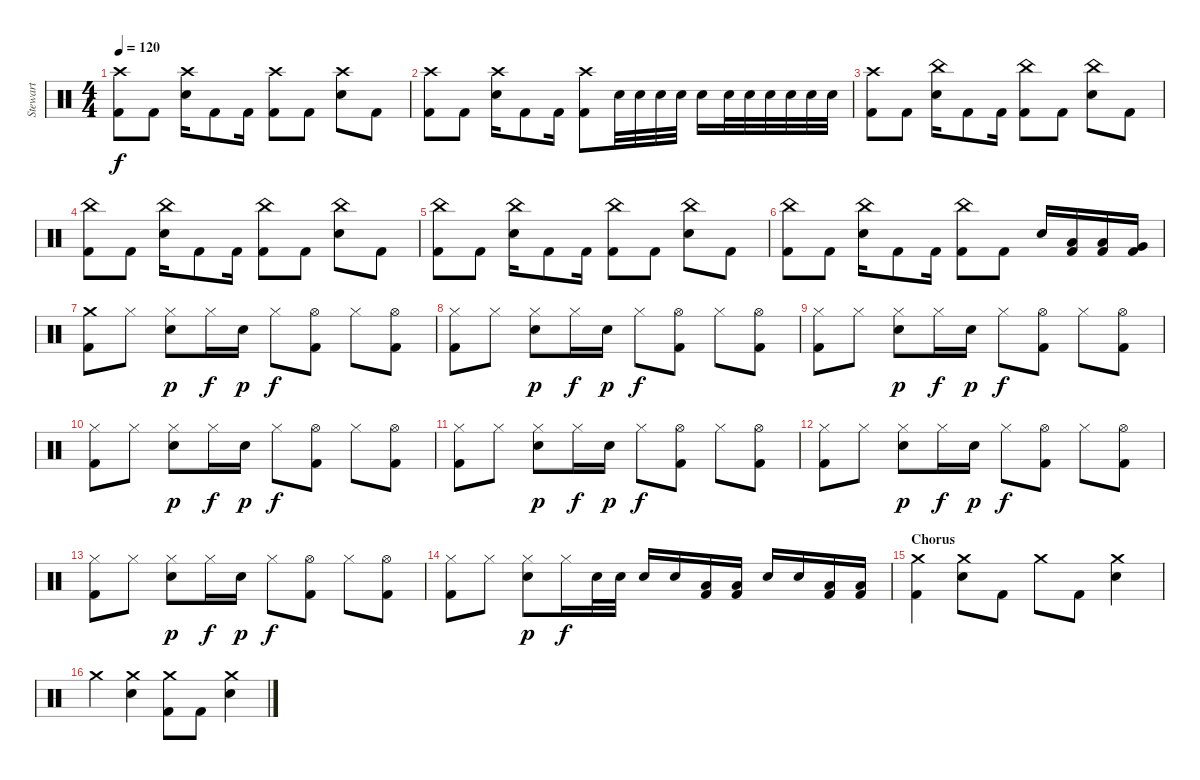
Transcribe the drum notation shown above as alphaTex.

\track ("Stewart" "Stewart") {instrument percussion}
\staff {score}
\articulation defaults
\ts (4 4)
\tempo 120
\clef neutral
\ks c
("Kick (hit) 2" "Crash high (hit)").8{dy f} "Kick (hit) 2".8 ("Electric Snare (hit)" "Crash high (hit)").16 "Kick (hit) 2".8 "Kick (hit) 2".16 ("Kick (hit) 2" "Crash high (hit)").8 "Kick (hit) 2".8 ("Electric Snare (hit)" "Crash high (hit)").8 "Kick (hit) 2".8 |
("Kick (hit) 2" "Crash high (hit)").8 "Kick (hit) 2".8 ("Electric Snare (hit)" "Crash high (hit)").16 "Kick (hit) 2".8 "Kick (hit) 2".16 ("Crash high (hit)" "Kick (hit) 2").8 "Electric Snare (hit)".32 "Electric Snare (hit)".32 "Electric Snare (hit)".32 "Electric Snare (hit)".32 "Electric Snare (hit)".16 "Electric Snare (hit)".32 "Electric Snare (hit)".32 "Electric Snare (hit)".32 "Electric Snare (hit)".32 "Electric Snare (hit)".32 "Electric Snare (hit)".32 |
("Kick (hit) 2" "Crash high (hit)").8 "Kick (hit) 2".8 ("Electric Snare (hit)" "China (hit)").16 "Kick (hit) 2".8 "Kick (hit) 2".16 ("Kick (hit) 2" "China (hit)").8 "Kick (hit) 2".8 ("Electric Snare (hit)" "China (hit)").8 "Kick (hit) 2".8 |
("Kick (hit) 2" "China (hit)").8 "Kick (hit) 2".8 ("Electric Snare (hit)" "China (hit)").16 "Kick (hit) 2".8 "Kick (hit) 2".16 ("Kick (hit) 2" "China (hit)").8 "Kick (hit) 2".8 ("Electric Snare (hit)" "China (hit)").8 "Kick (hit) 2".8 |
("Kick (hit) 2" "China (hit)").8 "Kick (hit) 2".8 ("Electric Snare (hit)" "China (hit)").16 "Kick (hit) 2".8 "Kick (hit) 2".16 ("Kick (hit) 2" "China (hit)").8 "Kick (hit) 2".8 ("Electric Snare (hit)" "China (hit)").8 "Kick (hit) 2".8 |
("Kick (hit) 2" "China (hit)").8 "Kick (hit) 2".8 ("Electric Snare (hit)" "China (hit)").16 "Kick (hit) 2".8 "Kick (hit) 2".16 ("Kick (hit) 2" "China (hit)").8 "Kick (hit) 2".8 "Electric Snare (hit)".16 ("Low Tom (hit)" "Kick (hit) 2").16 ("Low Tom (hit)" "Kick (hit) 2").16 ("Very Low Tom (hit)" "Kick (hit) 2").16 |
("Crash medium (hit)" "Kick (hit) 2").8 "Hi-Hat (closed)".8 ("Hi-Hat (closed)" "Electric Snare (hit)").8{dy p} "Hi-Hat (closed)".16{dy f} "Electric Snare (hit)".16{dy p} "Hi-Hat (closed)".8{dy f} ("Hi-Hat (open)" "Kick (hit) 2").8 "Hi-Hat (closed)".8 ("Hi-Hat (open)" "Kick (hit) 2").8 |
("Hi-Hat (closed)" "Kick (hit) 2").8 "Hi-Hat (closed)".8 ("Hi-Hat (closed)" "Electric Snare (hit)").8{dy p} "Hi-Hat (closed)".16{dy f} "Electric Snare (hit)".16{dy p} "Hi-Hat (closed)".8{dy f} ("Hi-Hat (open)" "Kick (hit) 2").8 "Hi-Hat (closed)".8 ("Hi-Hat (open)" "Kick (hit) 2").8 |
("Hi-Hat (closed)" "Kick (hit) 2").8 "Hi-Hat (closed)".8 ("Hi-Hat (closed)" "Electric Snare (hit)").8{dy p} "Hi-Hat (closed)".16{dy f} "Electric Snare (hit)".16{dy p} "Hi-Hat (closed)".8{dy f} ("Hi-Hat (open)" "Kick (hit) 2").8 "Hi-Hat (closed)".8 ("Hi-Hat (open)" "Kick (hit) 2").8 |
("Hi-Hat (closed)" "Kick (hit) 2").8 "Hi-Hat (closed)".8 ("Hi-Hat (closed)" "Electric Snare (hit)").8{dy p} "Hi-Hat (closed)".16{dy f} "Electric Snare (hit)".16{dy p} "Hi-Hat (closed)".8{dy f} ("Hi-Hat (open)" "Kick (hit) 2").8 "Hi-Hat (closed)".8 ("Hi-Hat (open)" "Kick (hit) 2").8 |
("Hi-Hat (closed)" "Kick (hit) 2").8 "Hi-Hat (closed)".8 ("Hi-Hat (closed)" "Electric Snare (hit)").8{dy p} "Hi-Hat (closed)".16{dy f} "Electric Snare (hit)".16{dy p} "Hi-Hat (closed)".8{dy f} ("Hi-Hat (open)" "Kick (hit) 2").8 "Hi-Hat (closed)".8 ("Hi-Hat (open)" "Kick (hit) 2").8 |
("Hi-Hat (closed)" "Kick (hit) 2").8 "Hi-Hat (closed)".8 ("Hi-Hat (closed)" "Electric Snare (hit)").8{dy p} "Hi-Hat (closed)".16{dy f} "Electric Snare (hit)".16{dy p} "Hi-Hat (closed)".8{dy f} ("Hi-Hat (open)" "Kick (hit) 2").8 "Hi-Hat (closed)".8 ("Hi-Hat (open)" "Kick (hit) 2").8 |
("Hi-Hat (closed)" "Kick (hit) 2").8 "Hi-Hat (closed)".8 ("Hi-Hat (closed)" "Electric Snare (hit)").8{dy p} "Hi-Hat (closed)".16{dy f} "Electric Snare (hit)".16{dy p} "Hi-Hat (closed)".8{dy f} ("Hi-Hat (open)" "Kick (hit) 2").8 "Hi-Hat (closed)".8 ("Hi-Hat (open)" "Kick (hit) 2").8 |
("Hi-Hat (closed)" "Kick (hit) 2").8 "Hi-Hat (closed)".8 ("Hi-Hat (closed)" "Electric Snare (hit)").8{dy p} "Hi-Hat (closed)".16{dy f} "Electric Snare (hit)".32 "Electric Snare (hit)".32 "Electric Snare (hit)".16 "Electric Snare (hit)".16 ("Low Tom (hit)" "Kick (hit) 2").16 ("Low Tom (hit)" "Kick (hit) 2").16 "Electric Snare (hit)".16 "Electric Snare (hit)".16 ("Low Tom (hit)" "Kick (hit) 2").16 ("Low Tom (hit)" "Kick (hit) 2").16 |
\section ("" "Chorus")
("Crash medium (hit)" "Kick (hit) 2").4 ("Crash medium (hit)" "Electric Snare (hit)").8 "Kick (hit) 2".8 "Crash medium (hit)".8 "Kick (hit) 2".8 ("Crash medium (hit)" "Electric Snare (hit)").4 |
"Crash medium (hit)".4 ("Crash medium (hit)" "Electric Snare (hit)").4 ("Crash medium (hit)" "Kick (hit) 2").8 "Kick (hit) 2".8 ("Crash medium (hit)" "Electric Snare (hit)").4
